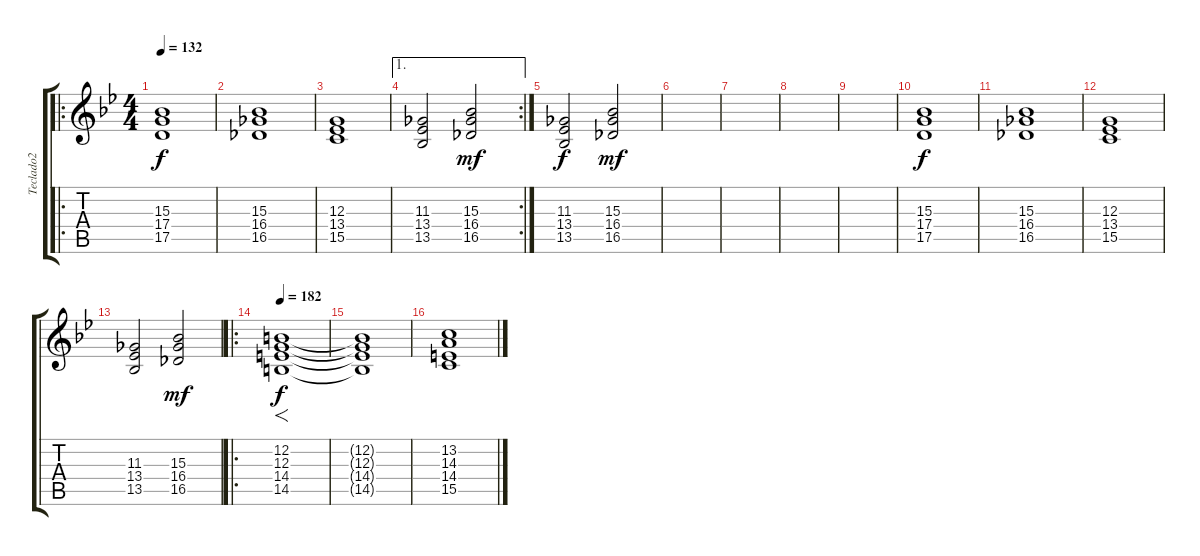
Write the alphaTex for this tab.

\track ("Teclado2" "Teclado2") {instrument choiraahs}
\staff {score tabs}
\tuning (E4 B3 G3 D3 A2 E2) {hide}
\ro
\ts (4 4)
\tempo 132
\clef g2
\ks gminor
(15.3 17.4 17.5).1{dy f volume 8} |
(15.3 16.4 16.5).1 |
(12.3 13.4 15.5).1 |
\ae 1
\rc 2
(11.3 13.4 13.5).2 (15.3 16.4 16.5).2{dy mf} |
(11.3 13.4 13.5).2{dy f} (15.3 16.4 16.5).2{dy mf} |
|
|
|
|
(15.3 17.4 17.5).1{dy f} |
(15.3 16.4 16.5).1 |
(12.3 13.4 15.5).1 |
(11.3 13.4 13.5).2 (15.3 16.4 16.5).2{dy mf} |
\ro
\tempo 182
(12.2 12.3 14.4 14.5).1{f dy f volume 8} |
(12.2{t} 12.3{t} 14.4{t} 14.5{t}).1 |
(13.2 14.3 14.4 15.5).1
